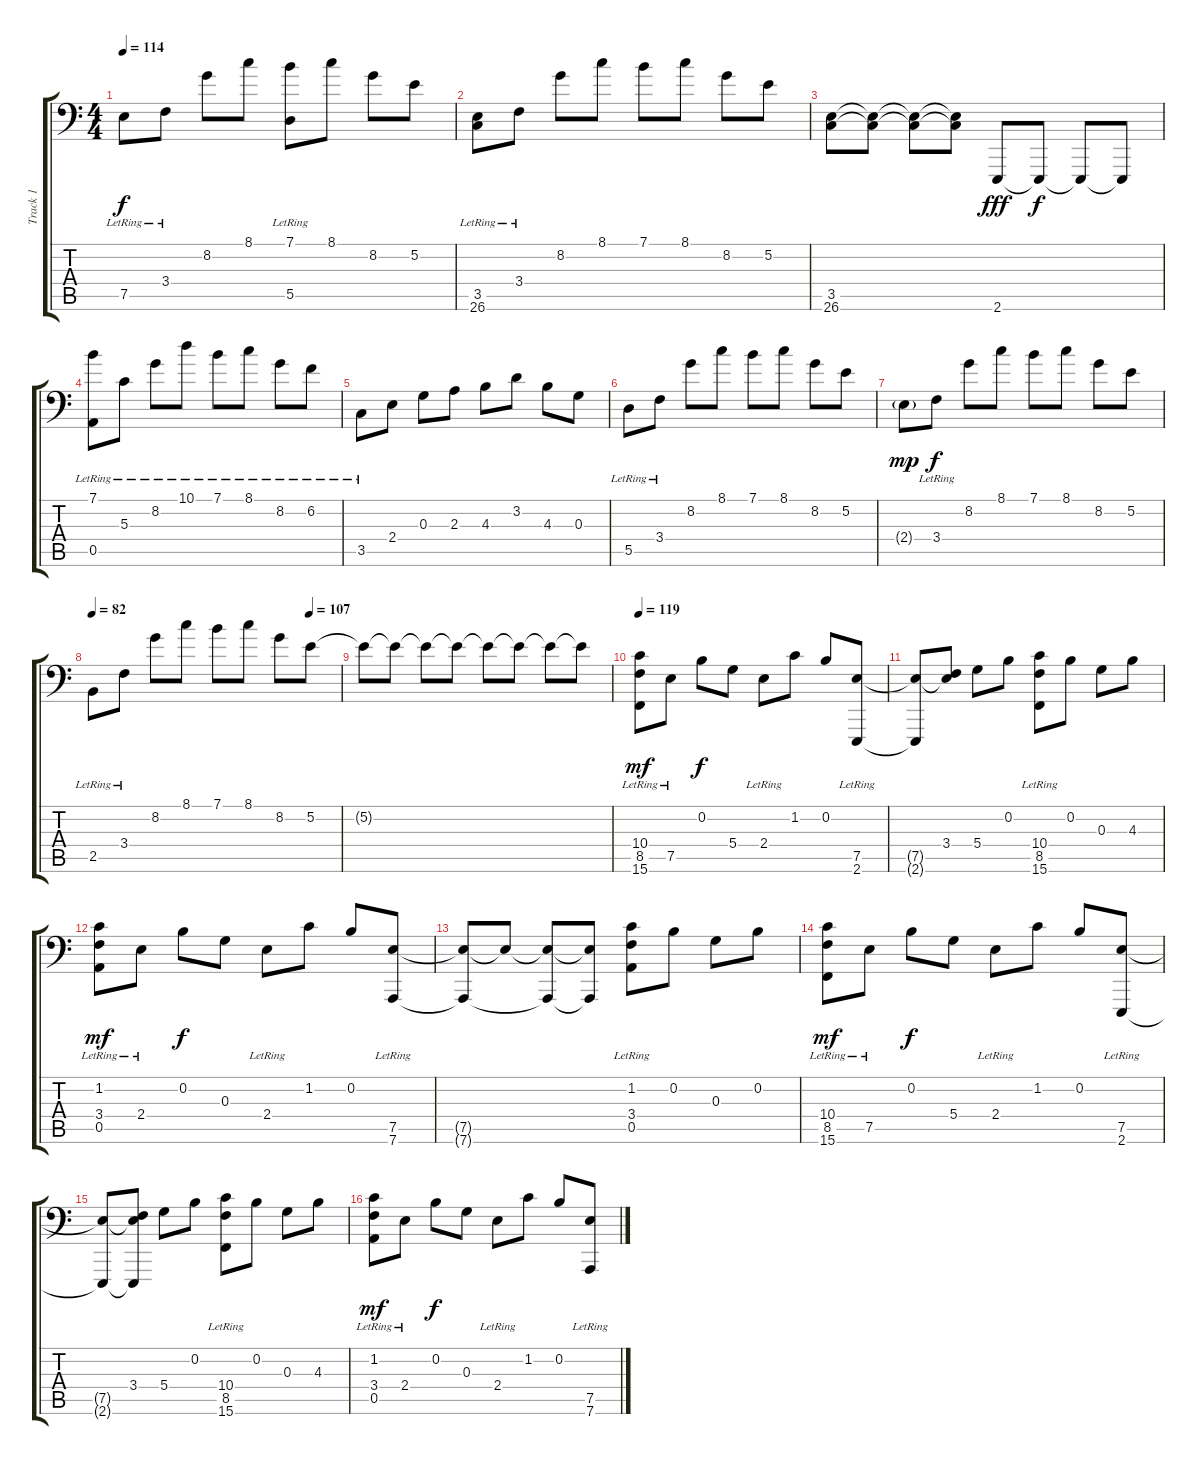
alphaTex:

\track ("Track 1" "Track 1") {instrument acousticgrandpiano}
\staff {score tabs}
\tuning (E4 B3 G3 D3 A2 D1) {hide}
\ts (4 4)
\tempo 114
\clef f4
\ks c
7.5{lr}.8{dy f} 3.4{lr}.8 8.2.8 8.1.8 (7.1 5.5{lr}).8 8.1.8 8.2.8 5.2.8 |
(3.5{lr} 26.6{lr}).8 3.4{lr}.8 8.2.8 8.1.8 7.1.8 8.1.8 8.2.8 5.2.8 |
(3.5 26.6).8 (3.5{t} 26.6{t}).8 (3.5{t} 26.6{t}).8 (3.5{t} 26.6{t}).8 2.6.8{dy fff} 2.6{t}.8{dy f} 2.6{t}.8 2.6{t}.8 |
(7.1 0.5{lr}).8 5.3{lr}.8 8.2{lr}.8 10.1{lr}.8 7.1{lr}.8 8.1{lr}.8 8.2{lr}.8 6.2{lr}.8 |
3.5{lr}.8 2.4.8 0.3.8 2.3.8 4.3.8 3.2.8 4.3.8 0.3.8 |
5.5{lr}.8 3.4{lr}.8 8.2.8 8.1.8 7.1.8 8.1.8 8.2.8 5.2.8 |
2.4{g}.8{dy mp} 3.4{lr}.8{dy f} 8.2.8 8.1.8 7.1.8 8.1.8 8.2.8 5.2.8 |
\tempo 82
\tempo (107 0.875)
2.5{lr}.8 3.4{lr}.8 8.2.8 8.1.8 7.1.8 8.1.8 8.2.8 5.2.8 |
5.2{t}.8 5.2{t}.8 5.2{t}.8 5.2{t}.8 5.2{t}.8 5.2{t}.8 5.2{t}.8 5.2{t}.8 |
\tempo 119
(10.4{lr} 8.5 15.6{lr}).8{dy mf} 7.5{lr}.8 0.2.8{dy f} 5.4.8 2.4{lr}.8 1.2.8 0.2.8 (7.5 2.6{lr}).8 |
(7.5{t} 2.6{t}).8 (3.4 7.5{t}).8 5.4.8 0.2.8 (10.4 8.5{lr} 15.6{lr}).8 0.2.8 0.3.8 4.3.8 |
(1.2{lr} 3.4 0.5).8{dy mf} 2.4{lr}.8 0.2.8{dy f} 0.3.8 2.4{lr}.8 1.2.8 0.2.8 (7.5 7.6{lr}).8 |
(7.5{t} 7.6{t}).8 7.5{t}.8 (7.5{t} 7.6{t}).8 (7.5{t} 7.6{t}).8 (1.2 3.4{lr} 0.5{lr}).8 0.2.8 0.3.8 0.2.8 |
(10.4{lr} 8.5 15.6{lr}).8{dy mf} 7.5{lr}.8 0.2.8{dy f} 5.4.8 2.4{lr}.8 1.2.8 0.2.8 (7.5 2.6{lr}).8 |
(7.5{t} 2.6{t}).8 (3.4 7.5{t} 2.6{t}).8 5.4.8 0.2.8 (10.4 8.5{lr} 15.6{lr}).8 0.2.8 0.3.8 4.3.8 |
(1.2{lr} 3.4 0.5).8{dy mf} 2.4{lr}.8 0.2.8{dy f} 0.3.8 2.4{lr}.8 1.2.8 0.2.8 (7.5 7.6{lr}).8
